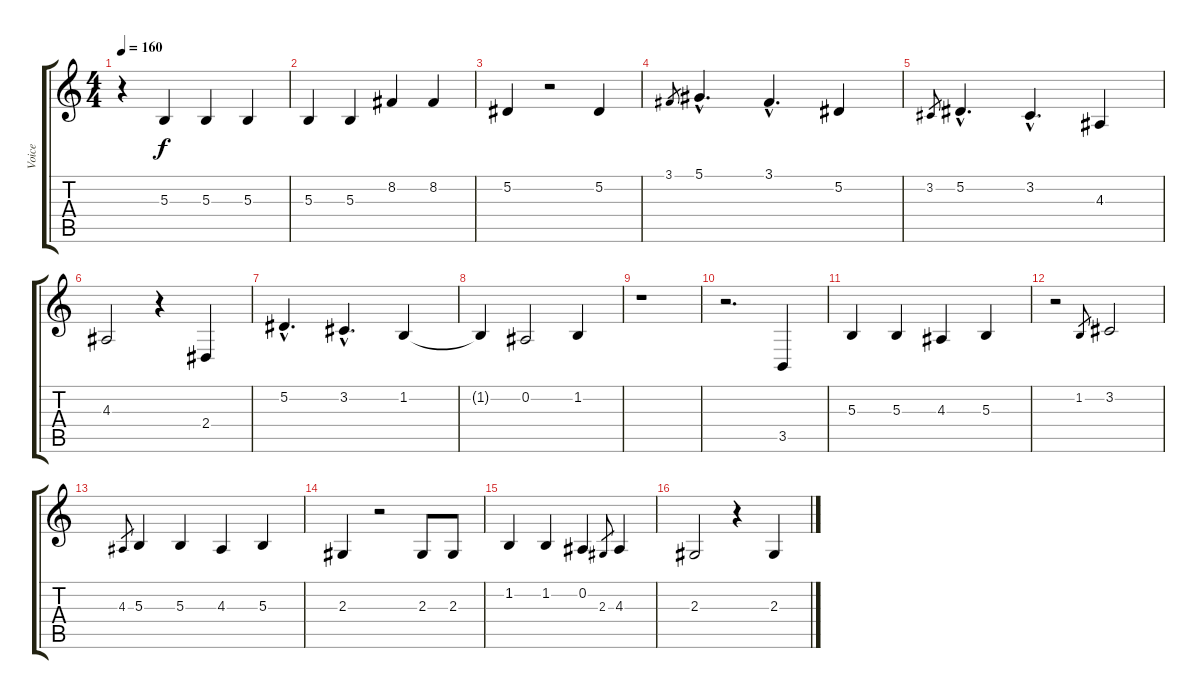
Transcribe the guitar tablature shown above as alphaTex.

\track ("Voice" "Voice") {instrument lead1square}
\staff {score tabs}
\tuning (Eb4 Bb3 Gb3 Db3 Ab2 Eb2) {hide}
\ts (4 4)
\tempo 160
\clef g2
\ks c
r.4{dy f} 5.3.4 5.3.4 5.3.4 |
5.3.4 5.3.4 8.2.4 8.2.4 |
5.2.4 r.2 5.2.4 |
3.1.8{gr} 5.1{hac}.4{d} 3.1{hac}.4{d} 5.2.4 |
3.2.8{gr} 5.2{hac}.4{d} 3.2{hac}.4{d} 4.3.4 |
4.3.2 r.4 2.4.4 |
5.2{hac}.4{d} 3.2{hac}.4{d} 1.2.4 |
1.2{t}.4 0.2.2 1.2.4 |
r.1 |
r.2{d} 3.5.4 |
5.3.4 5.3.4 4.3.4 5.3.4 |
r.2 1.2.8{gr} 3.2.2 |
4.3.8{gr} 5.3.4 5.3.4 4.3.4 5.3.4 |
2.3.4 r.2 2.3.8 2.3.8 |
1.2.4 1.2.4 0.2.4 2.3.8{gr} 4.3.4 |
2.3.2 r.4 2.3.4
